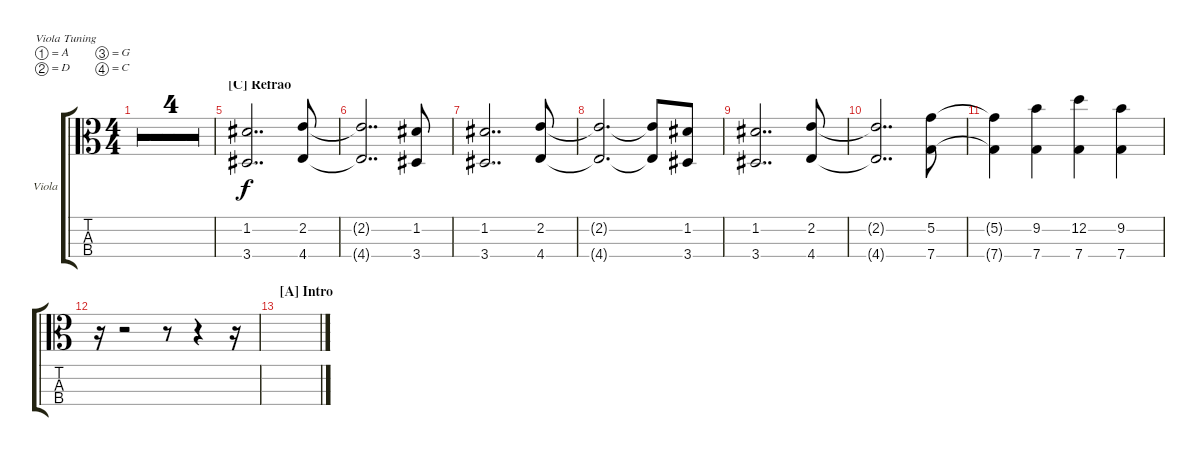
\defaultSystemsLayout 4
\bracketExtendMode groupsimilarinstruments
\firstSystemTrackNameOrientation horizontal
\otherSystemsTrackNameOrientation horizontal
\track ("Viola" "Viola") {multiBarRest instrument viola}
\staff {score tabs}
\tuning (A4 D4 G3 C3)
\ts (4 4)
\tempo 70
\clef c3
\ks c
|
|
|
|
\section ("C" "Refrão")
(3.4 1.2).2{dd} (4.4 2.2).8 |
(4.4{t} 2.2{t}).2{dd} (1.2 3.4).8 |
(3.4 1.2).2{dd} (4.4 2.2).8 |
(4.4{t} 2.2{t}).2{d} (4.4{t} 2.2{t}).8 (1.2 3.4).8 |
(3.4 1.2).2{dd} (4.4 2.2).8 |
(4.4{t} 2.2{t}).2{dd} (5.2 7.4).8 |
(5.2{t} 7.4{t}).4 (7.4 9.2).4 (12.2 7.4).4 (9.2 7.4).4 |
r.16 r.2 r.8 r.4 r.16 |
\section ("A" "Intro")
